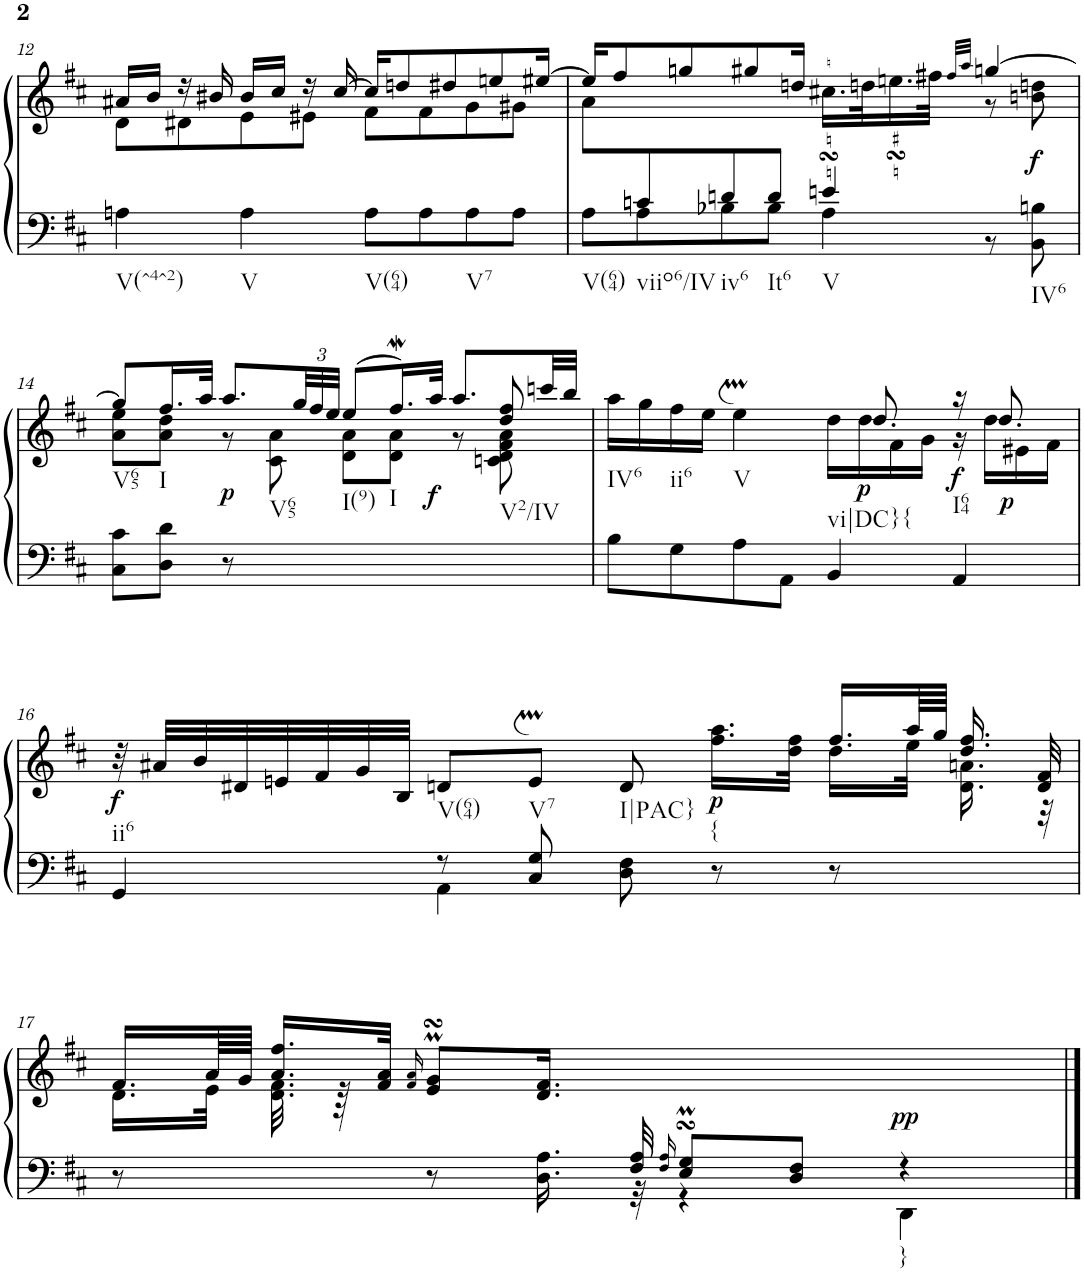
**kern	**kern	**dynam	**harte
*part1	*part1	*part1	*part1
*staff2	*staff1	*staff1/2	*
*I"Harpsichord	*	*	*
*I'Hch.	*	*	*
!!LO:PB:g=z
*clefF4	*clefG2	*	*
*k[f#c#]	*k[f#c#]	*	*
*M4/4	*M4/4	*	*
*met(c)	*met(c)	*	*
=12	=12	=12	=12
*	*^	*	*
4An\	16a#X/LL	8d\L	.	.
.	16b/JJ	.	.	.
.	16r	8d#X\	.	.
.	16b#X/	.	.	.
4A\	16b#/LL	8e\	.	.
.	16cc#/JJ	.	.	.
.	16r	8e#X\J	.	.
.	[16cc#/	.	.	.
8A\L	16cc#/KL]	8f#\L	.	.
.	8ddn/	.	.	.
8A\	.	8f#\	.	.
.	8dd#X/	.	.	.
8A\	.	8g\	.	.
.	8een/	.	.	.
8A\J	.	8g#X\J	.	.
.	[16ee#X/Jk	.	.	.
=13	=13	=13	=13	=13
*^	*	*	*	*
*	*^	*	*	*	*
8ryy	1ryy	8A\L	16ee#/KL]	8a\L	.	.
.	.	.	8ff#/	.	.	.
8cn/	.	8A\	.	8ryy	.	.
.	.	.	8ggn/	.	.	.
*	*	*	*v	*v	*	*
8dn/	.	8B-X\	.	.	.
.	.	.	8gg#X/	.	.
8d/J	.	8B-\J	.	.	.
.	.	.	16ddn/Jk	.	.
4en/	.	4A\	16.cc#XsSsS\LL	.	.
.	.	.	32ddn\K	.	.
!	!	!	!LO:TURN:uacc=#	!	!
.	.	.	16.eensSSS\	.	.
.	.	.	32ff#X\JJk	.	.
.	.	.	32qff#/LLL	.	.
.	.	.	32qaa/JJJ	.	.
*	*	*	*^	*	*
4ryy	.	8r	[4ggn/	8r	.	.
!	!	!	!	!	!LO:DY:b	!
.	.	8BB\ 8Bn\	.	8bn\ 8ddn\	f	.
*v	*v	*v	*	*	*	*
!!LO:LB:g=z
=14	=14	=14	=14	=14
*	*	*^	*	*
8C#\ 8c#\L	8gg/L]	8a\ 8ee\L	2..ryy	.	.
8D\ 8d\J	16.ff#/L	8a\ 8dd\J	.	.	.
.	32aa/JJk	.	.	.	.
!	!	!	!	!LO:DY:b	!
8r	8.aa/L	8r	.	p	.
8ryy	.	8c#\ 8a\	.	.	.
*	*Xbrackettup	*	*	*	*
.	48gg/LL	.	.	.	.
.	48ff#/	.	.	.	.
.	48ee/JJJ	.	.	.	.
2ryy	(>8ee/L	8d\ 8a\L	.	.	.
.	16.ff#W/L)	8d\ 8a\J	.	.	.
!	!	!	!	!LO:DY:b	!
.	32aa/JJk	.	.	f	.
.	8.aa/L	8r	.	.	.
.	.	8cn\ 8d\ 8f#\ 8a\	8dd/ 8ff#/	.	.
.	32cccn/LL	.	.	.	.
.	32bb/JJJ	.	.	.	.
*	*	*v	*v	*	*
=15	=15	=15	=15	=15
8B\L	16aa\LL	16ryy	.	.
*	*v	*v	*	*
.	16gg\	.	.
8G\	16ff#\	.	.
.	16ee\JJ	.	.
8A\	4eeM\	.	.
8AA\J	.	.	.
4BB/	16dd\LL	.	.
*	*^	*	*
!	!	!	!LO:DY:b	!
.	16dd\	8.dd/	p	.
.	16f#\	.	.	.
.	16g\JJ	.	.	.
!	!	!	!LO:DY:b	!
4AA/	16r	16r	f	.
!	!	!	!LO:DY:b	!
.	16dd\LL	8.dd/	p	.
.	16e#X\	.	.	.
.	16f#\JJ	.	.	.
!!LO:LB:g=z	!!
=16	=16	=16	=16	=16
*^	*	*	*	*
!	!	!	!	!LO:DY:b	!
4GG/	4ryy	32r	2.ryy	f	.
.	.	32a#X/LLL	.	.	.
.	.	32b/	.	.	.
.	.	32d#X/	.	.	.
.	.	32en/	.	.	.
.	.	32f#/	.	.	.
.	.	32g/	.	.	.
.	.	32B/JJJ	.	.	.
8r	4AA\	8dn/L	.	.	.
8C#/ 8G/	.	8eM/J	.	.	.
8D\ 8F#\	2ryy	8d/	.	.	.
!	!	!	!	!LO:DY:b	!LO:H:kt={
8r	.	16.ff#\ 16.aa\LL	.	p	N
.	.	32dd\ 32ff#\JJk	.	.	.
8r	.	16.ff#/LL	16.dd\LL	.	.
.	.	64aa/LL	32ee\JJk	.	.
.	.	64gg/JJJJ	.	.	.
8ryy	.	16.dd/ 16.ff#/	16.d\ 16.an\	.	.
.	.	32d/ 32f#/	32r	.	.
!!LO:LB:g=z
=17	=17	=17	=17	=17	=17
*	*	*	*^	*	*
8r	4...ryy	16.f#/LL	16.d\LL	2.ryy	.	.
.	.	64a/LL	32e\JJk	.	.	.
.	.	64g/JJJJ	.	.	.	.
8ryy	.	16.a/ 16.ff#/LL	32.d\ 32.f#\	.	.	.
.	.	.	64r	.	.	.
.	.	.	2ryy	.	.	.
.	.	32f#/ 32a/JJk	.	.	.	.
.	.	16qf#/ 16qa/	.	.	.	.
8r	.	8e/MsSSS 8g/MsSSSL	.	.	.	.
16.D\ 16.A\	.	16.d/ 16.f#/Jk	.	.	.	.
32F#/ 32A/	32r	32ryy	.	.	.	.
16qF#/ 16qA/	.	.	.	.	.	.
8E/MsSSS 8G/MsSSSL	4r	2ryy	.	.	.	.
8D/ 8F#/J	.	.	.	.	.	.
.	.	.	4ryy	.	.	.
!	!	!	!	!	!LO:DY:a=2	!LO:H:kt=}
4r	4DD\	.	.	4ryy	pp	N
.	.	.	16ryy	.	.	.
*v	*v	*	*	*	*	*
*	*v	*v	*v	*	*
==	==	==	==
*-	*-	*-	*-
